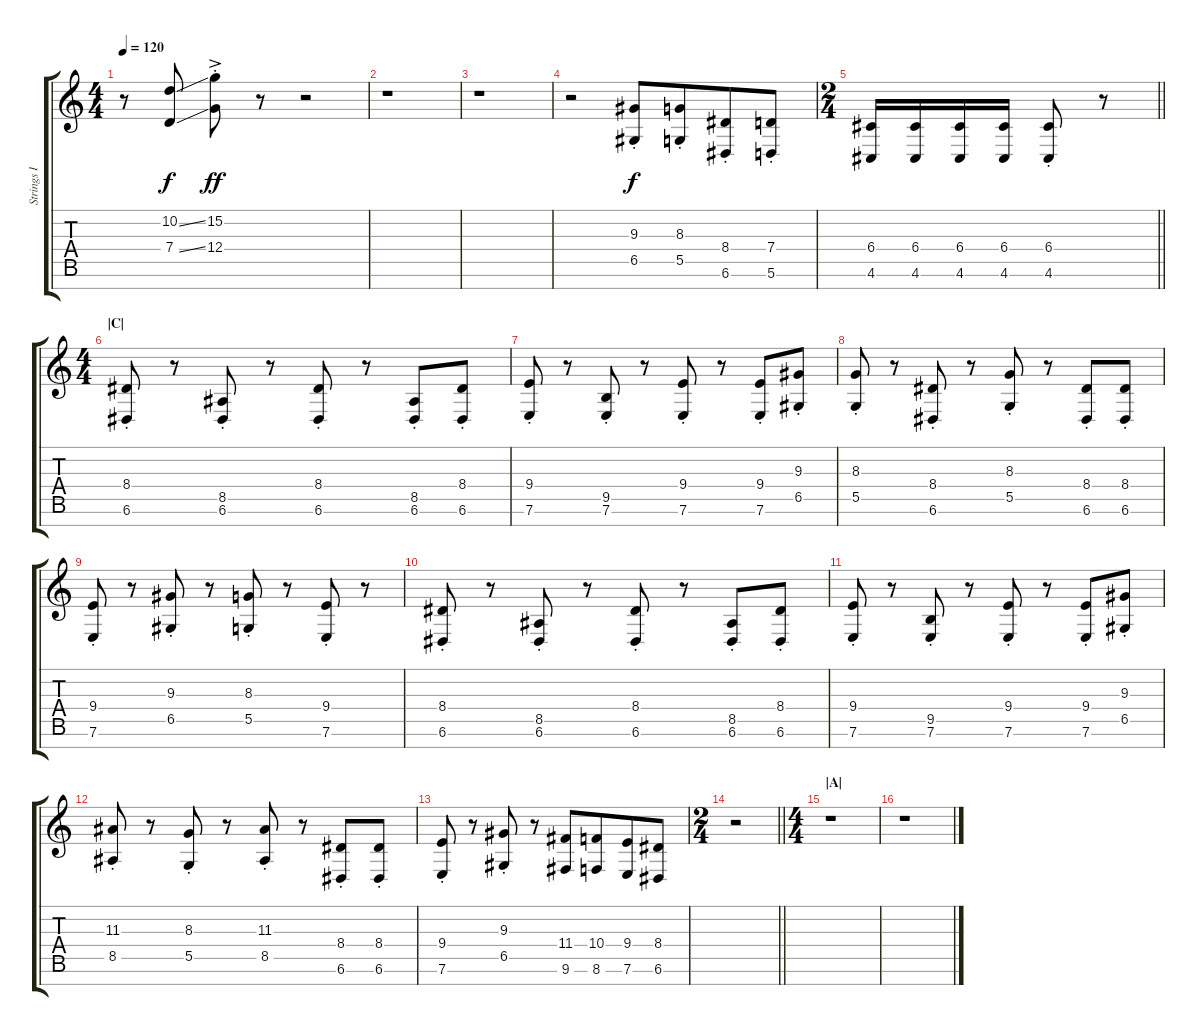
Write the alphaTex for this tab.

\track ("Strings I" "Strings I") {instrument stringensemble1}
\staff {score tabs}
\tuning (A4 E4 B3 G3 D3 A2 E2) {hide}
\ts (4 4)
\tempo 120
\clef g2
\ks c
r.8{dy f} (10.2{ss} 7.4{ss}).8 (15.2{ac st} 12.4{ac st}).8{dy ff} r.8 r.2 |
r.1 |
r.1 |
r.2 (9.3{st} 6.5{st}).8{dy f} (8.3{st} 5.5{st}).8{beam merge} (8.4{st} 6.6{st}).8 (7.4{st} 5.6{st}).8 |
\ts (2 4)
\barLineRight lightlight
(6.4 4.6).16 (6.4 4.6).16 (6.4 4.6).16 (6.4 4.6).16 (6.4{st} 4.6{st}).8 r.8 |
\ts (4 4)
\section ("" "|C|")
(8.4{st} 6.6{st}).8 r.8 (8.5{st} 6.6{st}).8 r.8 (8.4{st} 6.6{st}).8 r.8 (8.5{st} 6.6{st}).8 (8.4{st} 6.6{st}).8 |
(9.4{st} 7.6{st}).8 r.8 (9.5{st} 7.6{st}).8 r.8 (9.4{st} 7.6{st}).8 r.8 (9.4{st} 7.6{st}).8 (9.3{st} 6.5{st}).8 |
(8.3{st} 5.5{st}).8 r.8 (8.4{st} 6.6{st}).8 r.8 (8.3{st} 5.5{st}).8 r.8 (8.4{st} 6.6{st}).8 (8.4{st} 6.6{st}).8 |
(9.4{st} 7.6{st}).8 r.8 (9.3{st} 6.5{st}).8 r.8 (8.3{st} 5.5{st}).8 r.8 (9.4{st} 7.6{st}).8 r.8 |
(8.4{st} 6.6{st}).8 r.8 (8.5{st} 6.6{st}).8 r.8 (8.4{st} 6.6{st}).8 r.8 (8.5{st} 6.6{st}).8 (8.4{st} 6.6{st}).8 |
(9.4{st} 7.6{st}).8 r.8 (9.5{st} 7.6{st}).8 r.8 (9.4{st} 7.6{st}).8 r.8 (9.4{st} 7.6{st}).8 (9.3{st} 6.5{st}).8 |
(11.3{st} 8.5{st}).8 r.8 (8.3{st} 5.5{st}).8 r.8 (11.3{st} 8.5{st}).8 r.8 (8.4{st} 6.6{st}).8 (8.4{st} 6.6{st}).8 |
(9.4{st} 7.6{st}).8 r.8 (9.3{st} 6.5{st}).8 r.8 (11.4 9.6).8 (10.4 8.6).8{beam merge} (9.4 7.6).8 (8.4 6.6).8 |
\ts (2 4)
\barLineRight lightlight
r.2 |
\ts (4 4)
\section ("" "|A|")
r.1 |
r.1
